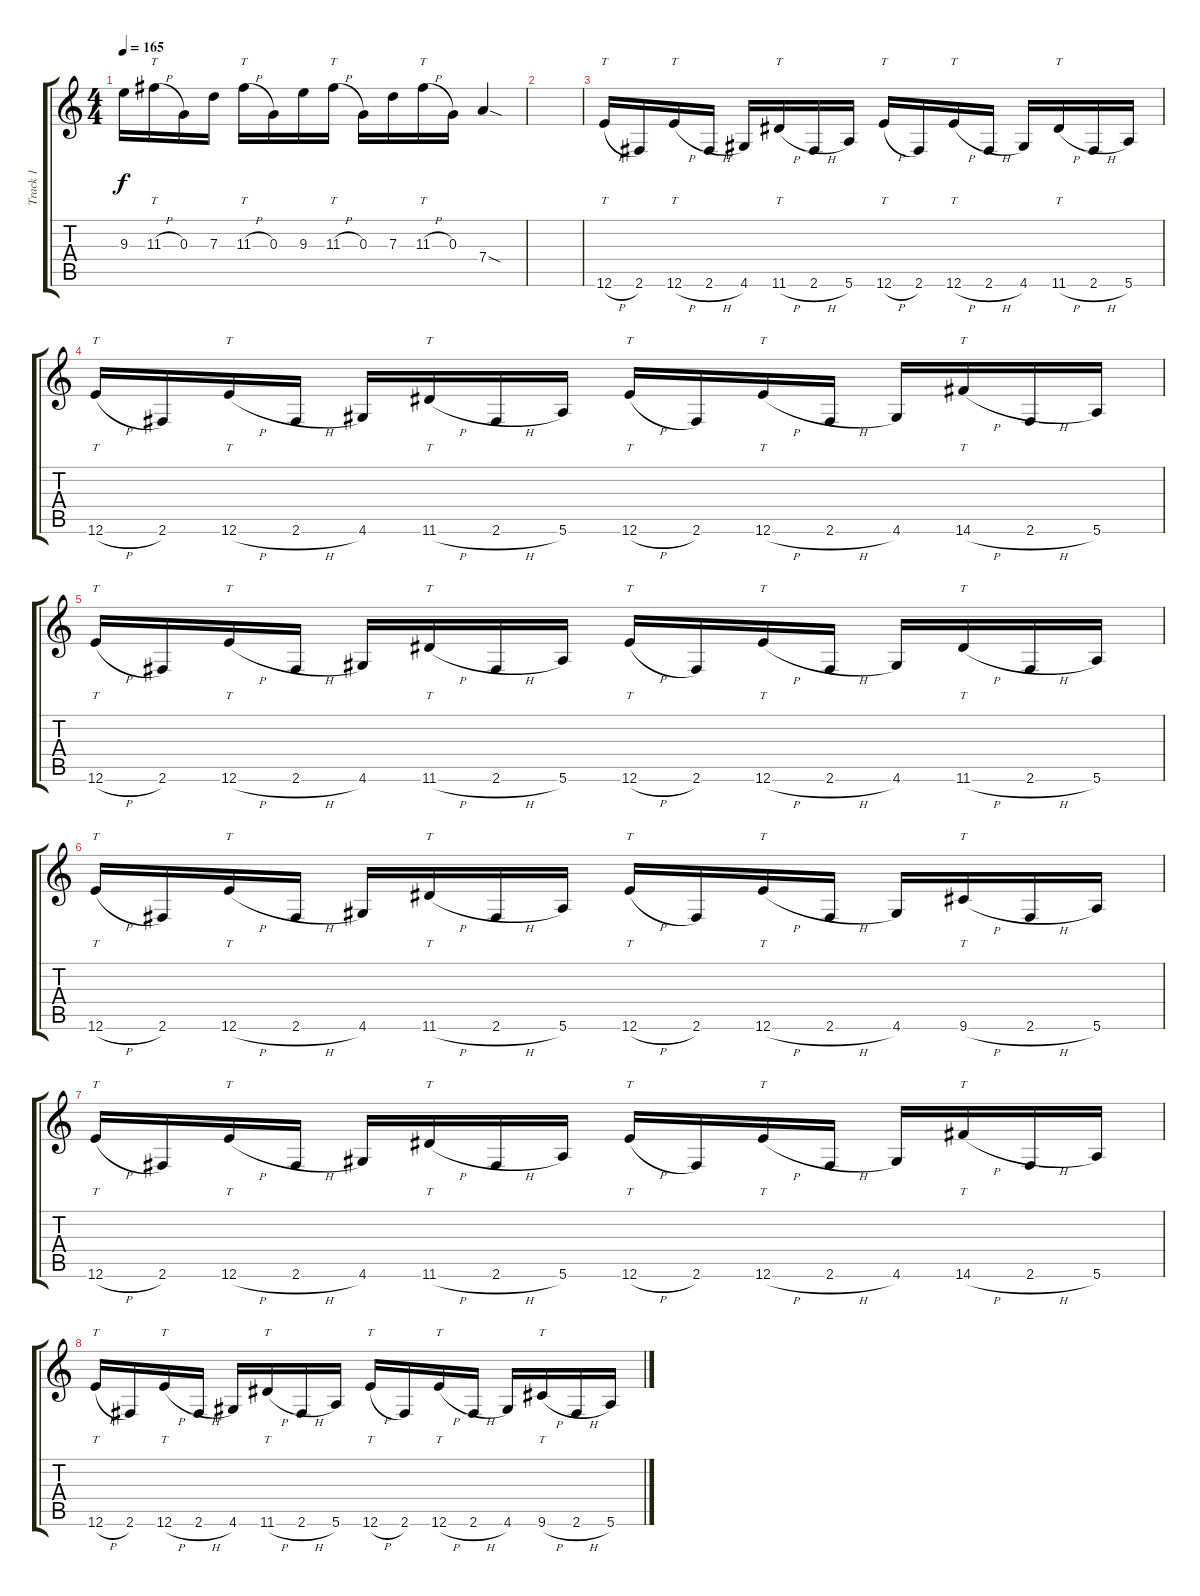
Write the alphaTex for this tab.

\track ("Track 1" "Track 1") {instrument overdrivenguitar}
\staff {score tabs}
\tuning (E4 B3 G3 D3 A2 E2) {hide}
\ts (4 4)
\tempo 165
\clef g2
\ks c
9.3.16{dy f} 11.3{h}.16{tt} 0.3.16 7.3.16 11.3{h}.16{tt} 0.3.16 9.3.16 11.3{h}.16{tt} 0.3.16 7.3.16 11.3{h}.16{tt} 0.3.16 7.4{sod}.4 |
|
12.6{h}.16{tt} 2.6.16 12.6{h}.16{tt} 2.6{h}.16 4.6.16 11.6{h}.16{tt} 2.6{h}.16 5.6.16 12.6{h}.16{tt} 2.6.16 12.6{h}.16{tt} 2.6{h}.16 4.6.16 11.6{h}.16{tt} 2.6{h}.16 5.6.16 |
12.6{h}.16{tt} 2.6.16 12.6{h}.16{tt} 2.6{h}.16 4.6.16 11.6{h}.16{tt} 2.6{h}.16 5.6.16 12.6{h}.16{tt} 2.6.16 12.6{h}.16{tt} 2.6{h}.16 4.6.16 14.6{h}.16{tt} 2.6{h}.16 5.6.16 |
12.6{h}.16{tt} 2.6.16 12.6{h}.16{tt} 2.6{h}.16 4.6.16 11.6{h}.16{tt} 2.6{h}.16 5.6.16 12.6{h}.16{tt} 2.6.16 12.6{h}.16{tt} 2.6{h}.16 4.6.16 11.6{h}.16{tt} 2.6{h}.16 5.6.16 |
12.6{h}.16{tt} 2.6.16 12.6{h}.16{tt} 2.6{h}.16 4.6.16 11.6{h}.16{tt} 2.6{h}.16 5.6.16 12.6{h}.16{tt} 2.6.16 12.6{h}.16{tt} 2.6{h}.16 4.6.16 9.6{h}.16{tt} 2.6{h}.16 5.6.16 |
12.6{h}.16{tt} 2.6.16 12.6{h}.16{tt} 2.6{h}.16 4.6.16 11.6{h}.16{tt} 2.6{h}.16 5.6.16 12.6{h}.16{tt} 2.6.16 12.6{h}.16{tt} 2.6{h}.16 4.6.16 14.6{h}.16{tt} 2.6{h}.16 5.6.16 |
12.6{h}.16{tt} 2.6.16 12.6{h}.16{tt} 2.6{h}.16 4.6.16 11.6{h}.16{tt} 2.6{h}.16 5.6.16 12.6{h}.16{tt} 2.6.16 12.6{h}.16{tt} 2.6{h}.16 4.6.16 9.6{h}.16{tt} 2.6{h}.16 5.6.16
